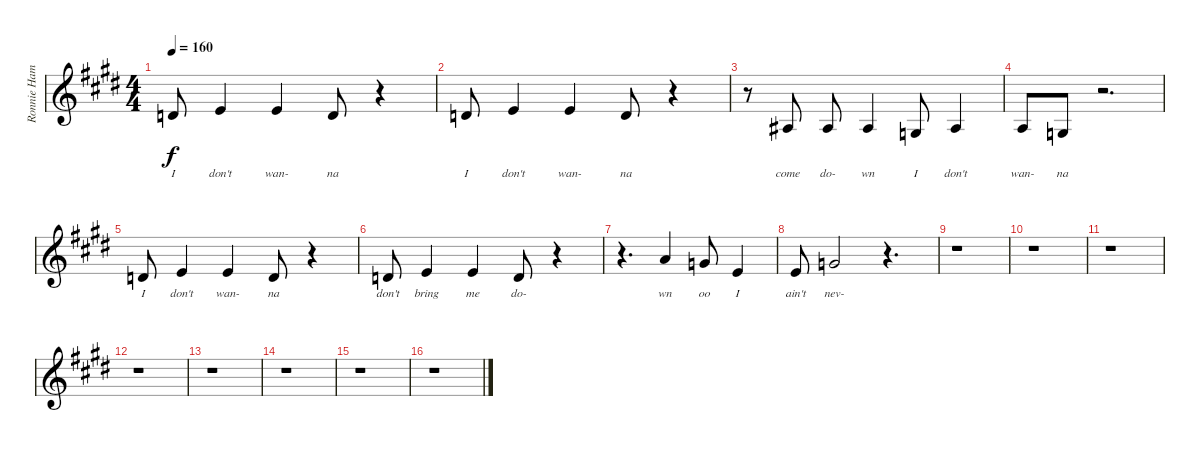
\track ("Ronnie Hammond Vocals" "Ronnie Ham") {instrument violin}
\staff {score}
\tuning (E4 B3 G3 D3 A2 E2) {hide}
\ts (4 4)
\tempo 160
\clef g2
\ks e
3.2.8{lyrics (0 "I") lyrics (1 "") lyrics (2 "") lyrics (3 "") lyrics (4 "") dy f} 5.2.4{lyrics (0 "don't") lyrics (1 "") lyrics (2 "") lyrics (3 "") lyrics (4 "")} 5.2.4{lyrics (0 "wan-") lyrics (1 "") lyrics (2 "") lyrics (3 "") lyrics (4 "")} 3.2.8{lyrics (0 "na") lyrics (1 "") lyrics (2 "") lyrics (3 "") lyrics (4 "")} r.4 |
3.2.8{lyrics (0 "I") lyrics (1 "") lyrics (2 "") lyrics (3 "") lyrics (4 "")} 5.2.4{lyrics (0 "don't") lyrics (1 "") lyrics (2 "") lyrics (3 "") lyrics (4 "")} 5.2.4{lyrics (0 "wan-") lyrics (1 "") lyrics (2 "") lyrics (3 "") lyrics (4 "")} 3.2.8{lyrics (0 "na") lyrics (1 "") lyrics (2 "") lyrics (3 "") lyrics (4 "")} r.4 |
r.8 3.3.8{lyrics (0 "come") lyrics (1 "") lyrics (2 "") lyrics (3 "") lyrics (4 "")} 3.3.8{lyrics (0 "do-") lyrics (1 "") lyrics (2 "") lyrics (3 "") lyrics (4 "")} 3.3.4{lyrics (0 "wn") lyrics (1 "") lyrics (2 "") lyrics (3 "") lyrics (4 "")} 0.3.8{lyrics (0 "I") lyrics (1 "") lyrics (2 "") lyrics (3 "") lyrics (4 "")} 3.3.4{lyrics (0 "don't") lyrics (1 "") lyrics (2 "") lyrics (3 "") lyrics (4 "")} |
2.3.8{lyrics (0 "wan-") lyrics (1 "") lyrics (2 "") lyrics (3 "") lyrics (4 "")} 0.3.8{lyrics (0 "na") lyrics (1 "") lyrics (2 "") lyrics (3 "") lyrics (4 "")} r.2{d} |
3.2.8{lyrics (0 "I") lyrics (1 "") lyrics (2 "") lyrics (3 "") lyrics (4 "")} 5.2.4{lyrics (0 "don't") lyrics (1 "") lyrics (2 "") lyrics (3 "") lyrics (4 "")} 5.2.4{lyrics (0 "wan-") lyrics (1 "") lyrics (2 "") lyrics (3 "") lyrics (4 "")} 3.2.8{lyrics (0 "na") lyrics (1 "") lyrics (2 "") lyrics (3 "") lyrics (4 "")} r.4 |
3.2.8{lyrics (0 "don't") lyrics (1 "") lyrics (2 "") lyrics (3 "") lyrics (4 "")} 5.2.4{lyrics (0 "bring") lyrics (1 "") lyrics (2 "") lyrics (3 "") lyrics (4 "")} 5.2.4{lyrics (0 "me") lyrics (1 "") lyrics (2 "") lyrics (3 "") lyrics (4 "")} 3.2.8{lyrics (0 "do-") lyrics (1 "") lyrics (2 "") lyrics (3 "") lyrics (4 "")} r.4 |
r.4{d} 5.1.4{lyrics (0 "wn") lyrics (1 "") lyrics (2 "") lyrics (3 "") lyrics (4 "")} 3.1.8{lyrics (0 "oo") lyrics (1 "") lyrics (2 "") lyrics (3 "") lyrics (4 "")} 5.2.4{lyrics (0 "I") lyrics (1 "") lyrics (2 "") lyrics (3 "") lyrics (4 "")} |
5.2.8{lyrics (0 "ain't") lyrics (1 "") lyrics (2 "") lyrics (3 "") lyrics (4 "")} 3.1.2{lyrics (0 "nev-") lyrics (1 "") lyrics (2 "") lyrics (3 "") lyrics (4 "")} r.4{d} |
r.1 |
r.1 |
r.1 |
r.1 |
r.1 |
r.1 |
r.1 |
r.1
